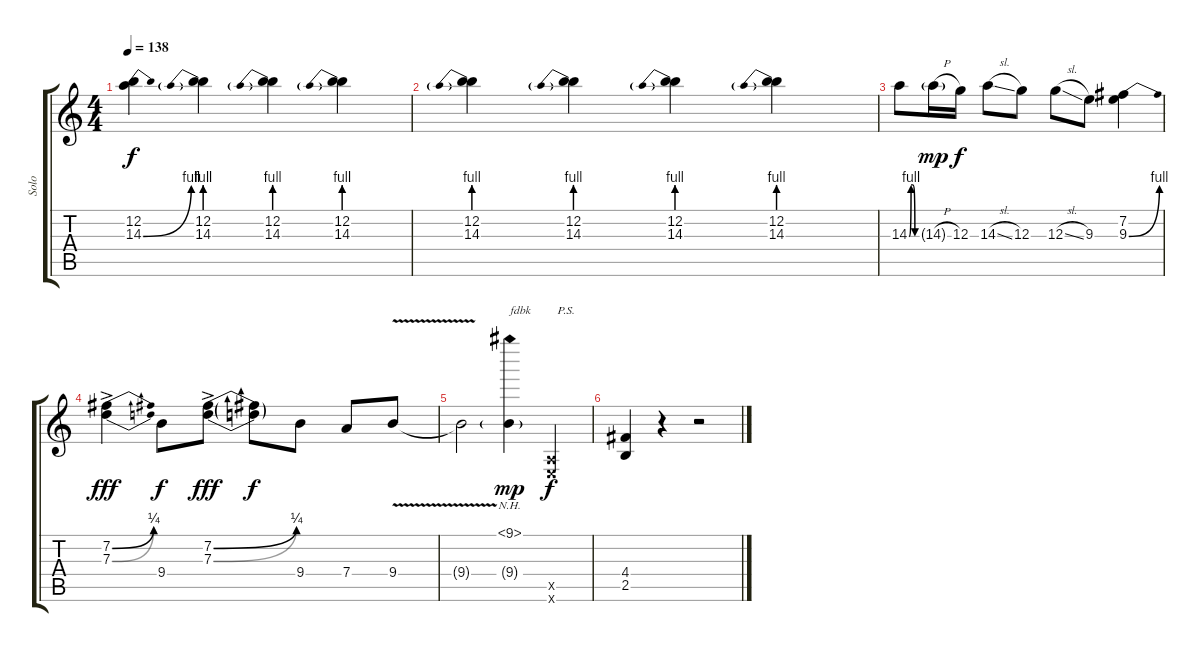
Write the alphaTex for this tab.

\track ("Solo" "Solo") {instrument overdrivenguitar}
\staff {score tabs}
\tuning (E4 B3 G3 D3 A2 E2) {hide}
\ts (4 4)
\tempo 138
\clef g2
\ks c
(12.2 14.3{be (bend 0 0 60 4)}).4{dy f} (12.2 14.3{be (prebend 0 4 60 4)}).4 (12.2 14.3{be (prebend 0 4 60 4)}).4 (12.2 14.3{be (prebend 0 4 60 4)}).4 |
(12.2 14.3{be (prebend 0 4 60 4)}).4 (12.2 14.3{be (prebend 0 4 60 4)}).4 (12.2 14.3{be (prebend 0 4 60 4)}).4 (12.2 14.3{be (prebend 0 4 60 4)}).4 |
14.3{be (custom 0 0 15 4 30 4 45 0 60 0)}.8 14.3{h g}.16{dy mp} 12.3.16{dy f} 14.3{sl}.8 12.3.8 12.3{sl}.8 9.3.8 (7.2 9.3{be (bend 0 0 60 4)}).4 |
(7.2{be (bend 0 0 60 1) ac} 7.3{be (bend 0 0 60 1) ac}).4{dy fff} 9.4.8{dy f} (7.2{be (bend 0 0 60 1) ac} 7.3{be (bend 0 0 60 1) ac}).8{dy fff} (7.2{t} 7.3{t}).8{dy f} 9.4.8 7.4.8 9.4{v}.8 |
9.4{t}.2 (9.1{nh} 9.4{g}).4{txt "fdbk" dy mp} (0.5{x} 0.6{x}).4{txt "  P.S." dy f} |
(4.4 2.5).4 r.4 r.2
